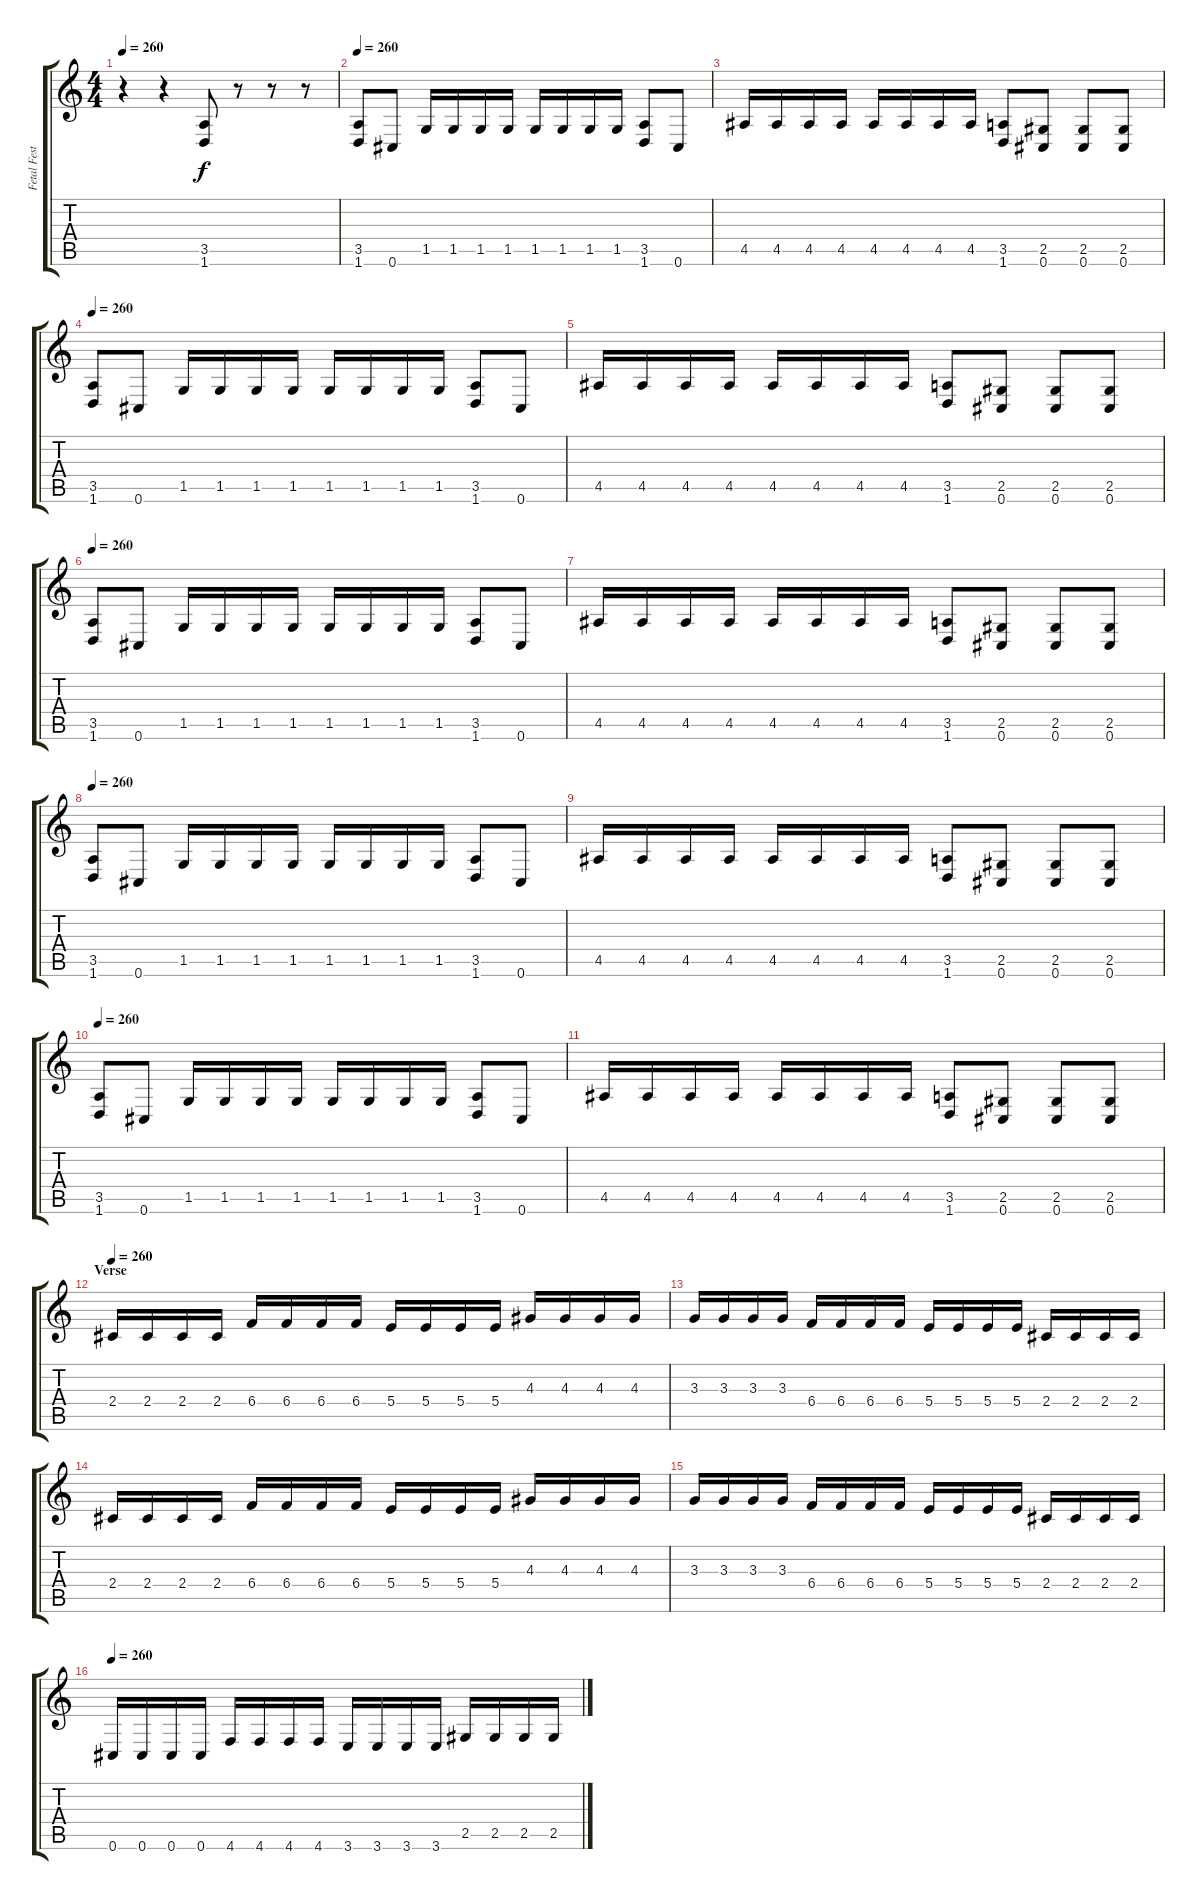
\track ("Fetal Festering Womb Exhumator" "Fetal Fest") {instrument overdrivenguitar}
\staff {score tabs}
\tuning (Db4 Ab3 E3 B2 Gb2 Db2) {hide}
\ts (4 4)
\tempo 260
\clef g2
\ks c
r.4{dy f} r.4 (3.5 1.6).8 r.8 r.8 r.8 |
\tempo 260
(3.5 1.6).8 0.6.8 1.5.16 1.5.16 1.5.16 1.5.16 1.5.16 1.5.16 1.5.16 1.5.16 (3.5 1.6).8 0.6.8 |
4.5.16 4.5.16 4.5.16 4.5.16 4.5.16 4.5.16 4.5.16 4.5.16 (3.5 1.6).8 (2.5 0.6).8 (2.5 0.6).8 (2.5 0.6).8 |
\tempo 260
(3.5 1.6).8 0.6.8 1.5.16 1.5.16 1.5.16 1.5.16 1.5.16 1.5.16 1.5.16 1.5.16 (3.5 1.6).8 0.6.8 |
4.5.16 4.5.16 4.5.16 4.5.16 4.5.16 4.5.16 4.5.16 4.5.16 (3.5 1.6).8 (2.5 0.6).8 (2.5 0.6).8 (2.5 0.6).8 |
\tempo 260
(3.5 1.6).8 0.6.8 1.5.16 1.5.16 1.5.16 1.5.16 1.5.16 1.5.16 1.5.16 1.5.16 (3.5 1.6).8 0.6.8 |
4.5.16 4.5.16 4.5.16 4.5.16 4.5.16 4.5.16 4.5.16 4.5.16 (3.5 1.6).8 (2.5 0.6).8 (2.5 0.6).8 (2.5 0.6).8 |
\tempo 260
(3.5 1.6).8 0.6.8 1.5.16 1.5.16 1.5.16 1.5.16 1.5.16 1.5.16 1.5.16 1.5.16 (3.5 1.6).8 0.6.8 |
4.5.16 4.5.16 4.5.16 4.5.16 4.5.16 4.5.16 4.5.16 4.5.16 (3.5 1.6).8 (2.5 0.6).8 (2.5 0.6).8 (2.5 0.6).8 |
\tempo 260
(3.5 1.6).8 0.6.8 1.5.16 1.5.16 1.5.16 1.5.16 1.5.16 1.5.16 1.5.16 1.5.16 (3.5 1.6).8 0.6.8 |
4.5.16 4.5.16 4.5.16 4.5.16 4.5.16 4.5.16 4.5.16 4.5.16 (3.5 1.6).8 (2.5 0.6).8 (2.5 0.6).8 (2.5 0.6).8 |
\section ("" "Verse")
\tempo 260
2.4.16 2.4.16 2.4.16 2.4.16 6.4.16 6.4.16 6.4.16 6.4.16 5.4.16 5.4.16 5.4.16 5.4.16 4.3.16 4.3.16 4.3.16 4.3.16 |
3.3.16 3.3.16 3.3.16 3.3.16 6.4.16 6.4.16 6.4.16 6.4.16 5.4.16 5.4.16 5.4.16 5.4.16 2.4.16 2.4.16 2.4.16 2.4.16 |
2.4.16 2.4.16 2.4.16 2.4.16 6.4.16 6.4.16 6.4.16 6.4.16 5.4.16 5.4.16 5.4.16 5.4.16 4.3.16 4.3.16 4.3.16 4.3.16 |
3.3.16 3.3.16 3.3.16 3.3.16 6.4.16 6.4.16 6.4.16 6.4.16 5.4.16 5.4.16 5.4.16 5.4.16 2.4.16 2.4.16 2.4.16 2.4.16 |
\tempo 260
0.6.16 0.6.16 0.6.16 0.6.16 4.6.16 4.6.16 4.6.16 4.6.16 3.6.16 3.6.16 3.6.16 3.6.16 2.5.16 2.5.16 2.5.16 2.5.16
